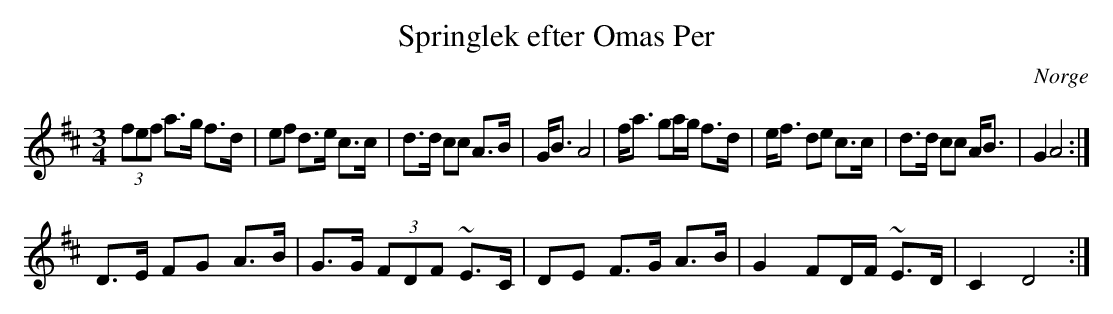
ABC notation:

X:1
T:Springlek efter Omas Per
O:Norge
M:3/4
L:1/8
K:D
(3 fef a>g f>d | ef d>e c>c | d>d cc A>B | G<B A4 | f<a ga/g/ f>d | e<f de c>c | d>d cc A<B | G2 A4 :|
D>E FG A>B | G>G (3 FDF ~E>C | DE F>G A>B | G2 FD/F/ ~E>D | C2 D4:|
